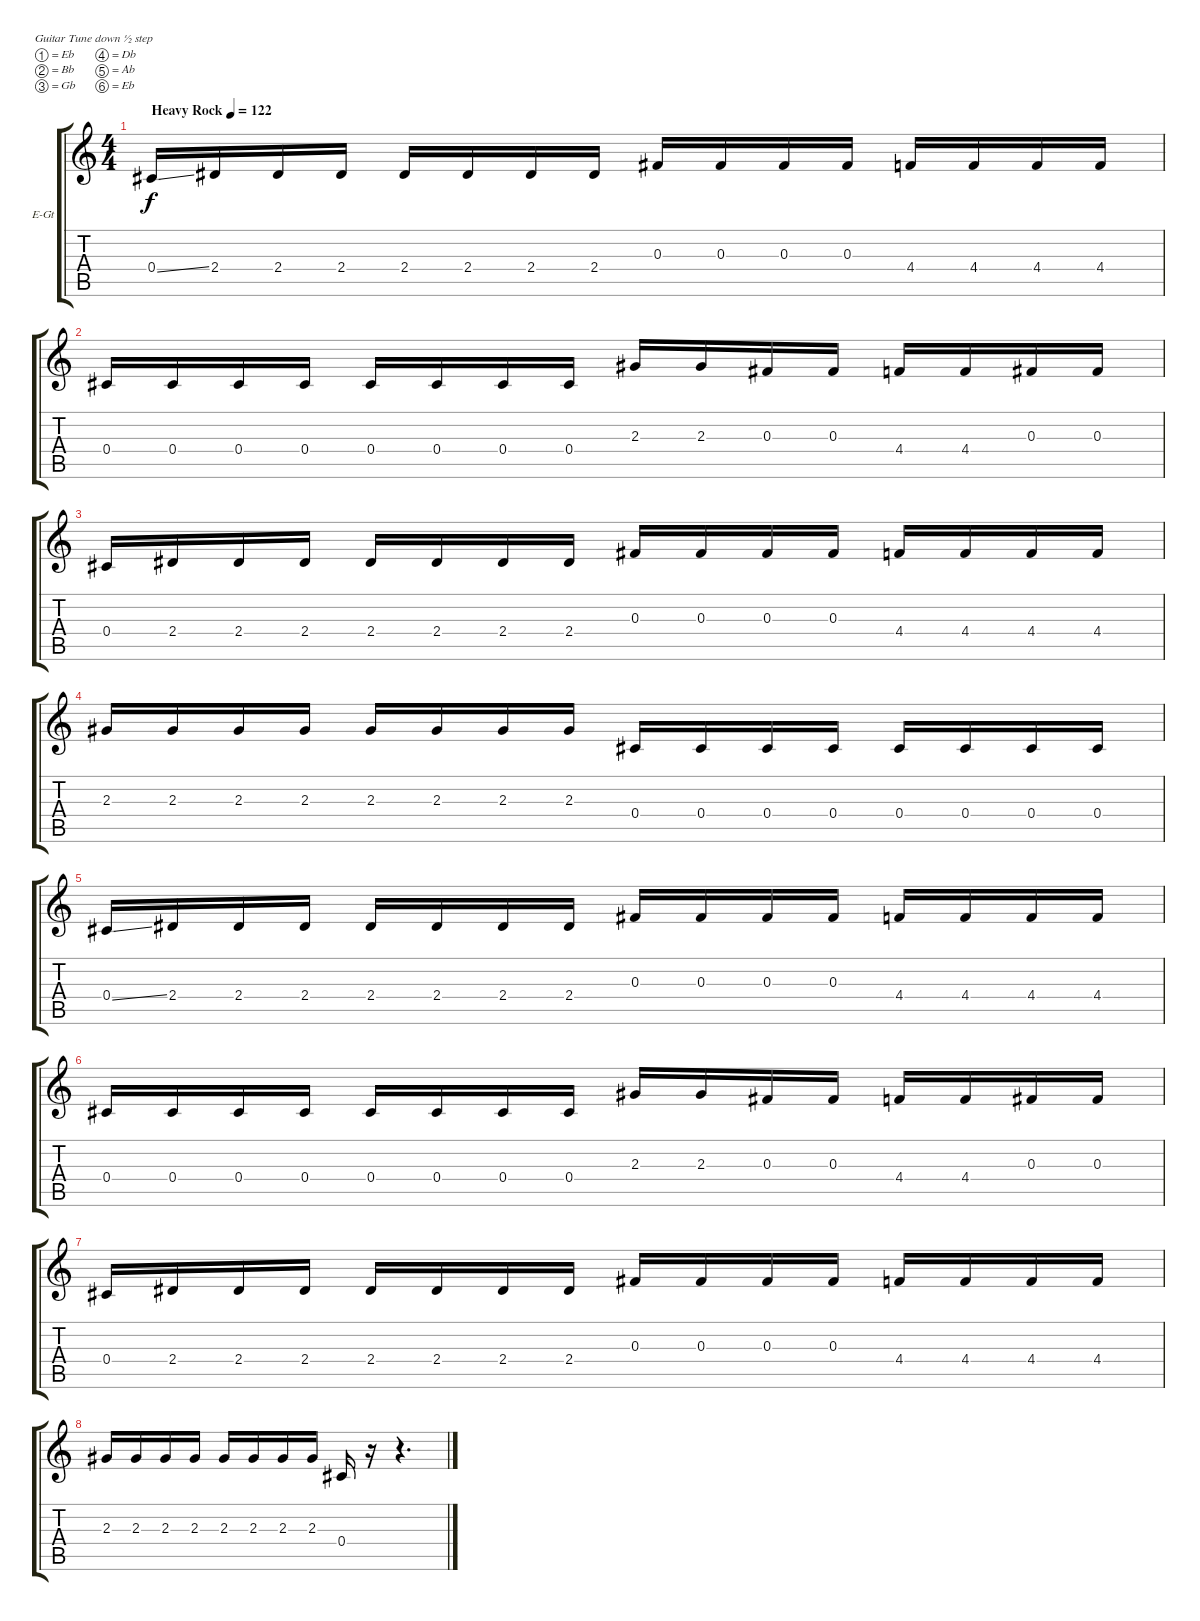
\bracketExtendMode groupsimilarinstruments
\firstSystemTrackNameOrientation horizontal
\otherSystemsTrackNameOrientation horizontal
\track ("Rythmn Guitar" "E-Gt") {instrument distortionguitar}
\staff {score tabs}
\tuning (Eb4 Bb3 Gb3 Db3 Ab2 Eb2)
\ts (4 4)
\beaming (8 2 2 2 2)
\tempo (122 "Heavy Rock")
\clef g2
\ks c
0.4{ss}.16{dy f instrument distortionguitar} 2.4.16 2.4.16 2.4.16 2.4.16 2.4.16 2.4.16 2.4.16 0.3.16 0.3.16 0.3.16 0.3.16 4.4.16 4.4.16 4.4.16 4.4.16 |
0.4.16 0.4.16 0.4.16 0.4.16 0.4.16 0.4.16 0.4.16 0.4.16 2.3.16 2.3.16 0.3.16 0.3.16 4.4.16 4.4.16 0.3.16 0.3.16 |
0.4.16 2.4.16 2.4.16 2.4.16 2.4.16 2.4.16 2.4.16 2.4.16 0.3.16 0.3.16 0.3.16 0.3.16 4.4.16 4.4.16 4.4.16 4.4.16 |
2.3.16 2.3.16 2.3.16 2.3.16 2.3.16 2.3.16 2.3.16 2.3.16 0.4.16 0.4.16 0.4.16 0.4.16 0.4.16 0.4.16 0.4.16 0.4.16 |
0.4{ss}.16 2.4.16 2.4.16 2.4.16 2.4.16 2.4.16 2.4.16 2.4.16 0.3.16 0.3.16 0.3.16 0.3.16 4.4.16 4.4.16 4.4.16 4.4.16 |
0.4.16 0.4.16 0.4.16 0.4.16 0.4.16 0.4.16 0.4.16 0.4.16 2.3.16 2.3.16 0.3.16 0.3.16 4.4.16 4.4.16 0.3.16 0.3.16 |
0.4.16 2.4.16 2.4.16 2.4.16 2.4.16 2.4.16 2.4.16 2.4.16 0.3.16 0.3.16 0.3.16 0.3.16 4.4.16 4.4.16 4.4.16 4.4.16 |
2.3.16 2.3.16 2.3.16 2.3.16 2.3.16 2.3.16 2.3.16 2.3.16 0.4.16 r.16 r.4{d}
